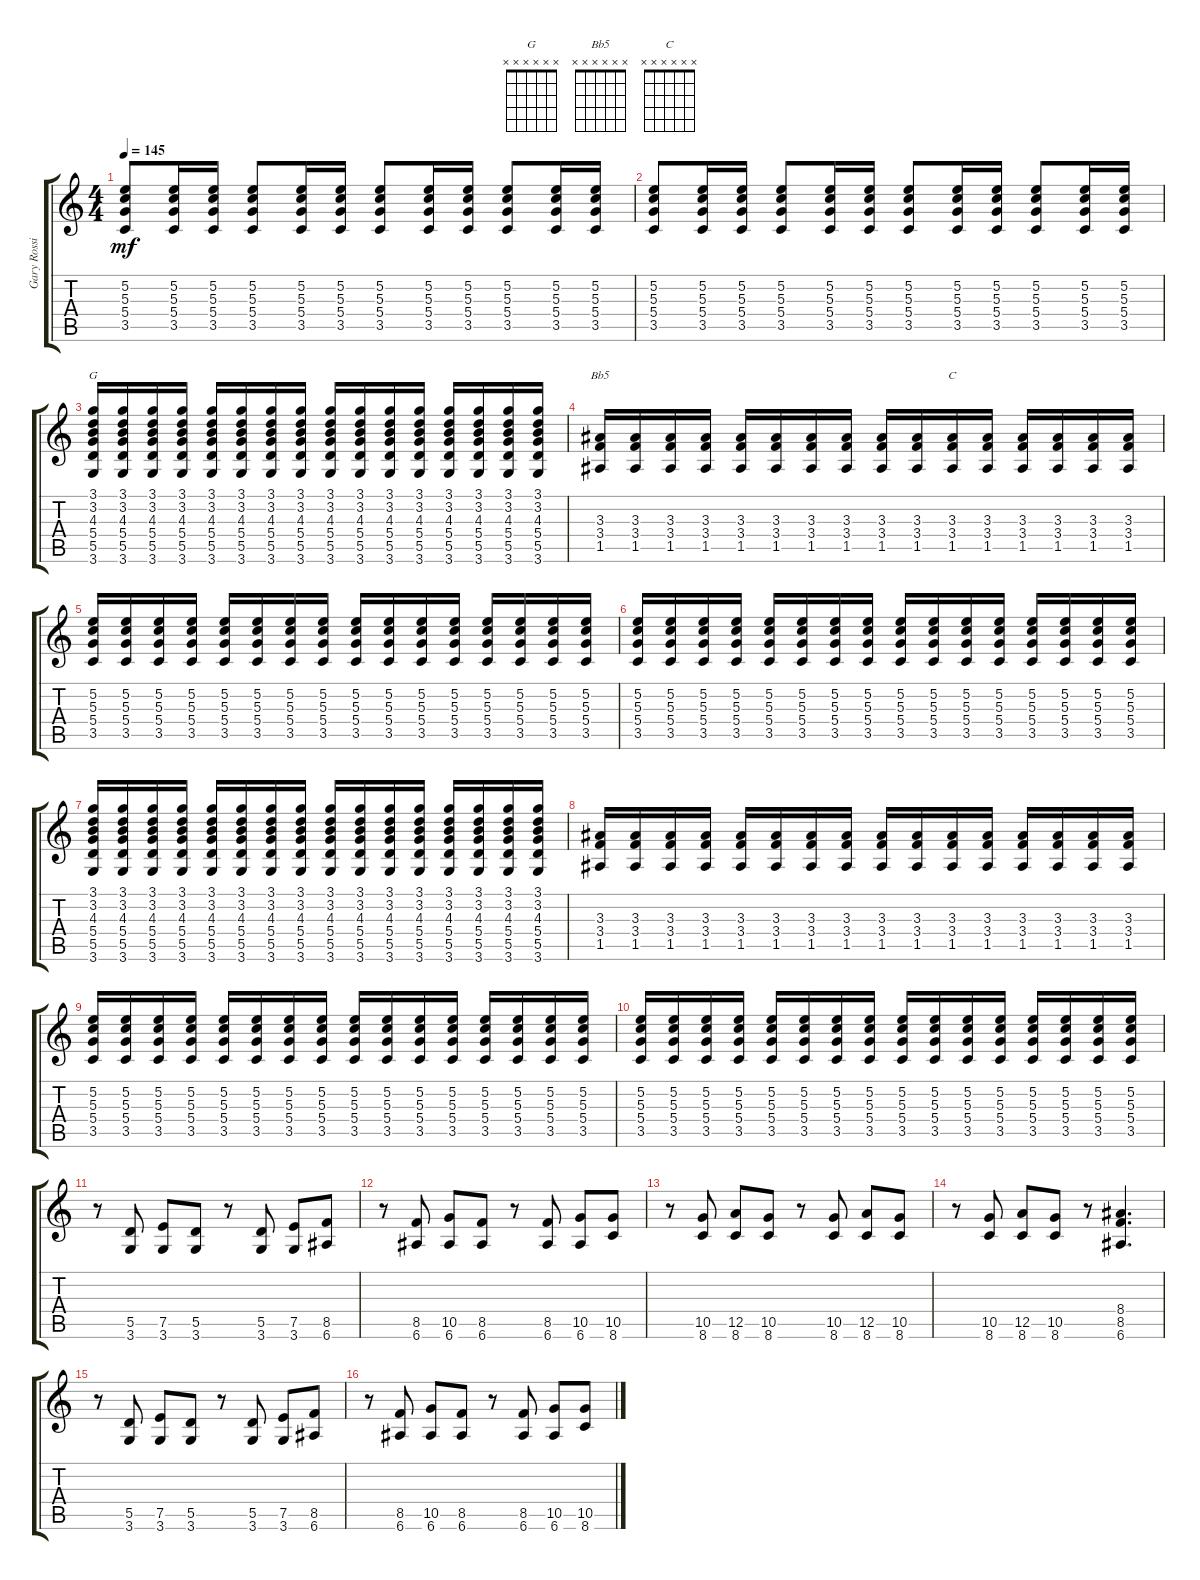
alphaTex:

\track ("Gary Rossington (Slide/Rythm Guitar)" "Gary Rossi") {instrument overdrivenguitar}
\staff {score tabs}
\tuning (E4 B3 G3 D3 A2 E2) {hide}
\chord ("G" x x x x x x)
\chord ("Bb5" x x x x x x)
\chord ("C" x x x x x x)
\ts (4 4)
\tempo 145
\clef g2
\ks c
(5.2 5.3 5.4 3.5).8{dy mf} (5.2 5.3 5.4 3.5).16 (5.2 5.3 5.4 3.5).16 (5.2 5.3 5.4 3.5).8 (5.2 5.3 5.4 3.5).16 (5.2 5.3 5.4 3.5).16 (5.2 5.3 5.4 3.5).8 (5.2 5.3 5.4 3.5).16 (5.2 5.3 5.4 3.5).16 (5.2 5.3 5.4 3.5).8 (5.2 5.3 5.4 3.5).16 (5.2 5.3 5.4 3.5).16 |
(5.2 5.3 5.4 3.5).8 (5.2 5.3 5.4 3.5).16 (5.2 5.3 5.4 3.5).16 (5.2 5.3 5.4 3.5).8 (5.2 5.3 5.4 3.5).16 (5.2 5.3 5.4 3.5).16 (5.2 5.3 5.4 3.5).8 (5.2 5.3 5.4 3.5).16 (5.2 5.3 5.4 3.5).16 (5.2 5.3 5.4 3.5).8 (5.2 5.3 5.4 3.5).16 (5.2 5.3 5.4 3.5).16 |
(3.1 3.2 4.3 5.4 5.5 3.6).16{ch "G"} (3.1 3.2 4.3 5.4 5.5 3.6).16 (3.1 3.2 4.3 5.4 5.5 3.6).16 (3.1 3.2 4.3 5.4 5.5 3.6).16 (3.1 3.2 4.3 5.4 5.5 3.6).16 (3.1 3.2 4.3 5.4 5.5 3.6).16 (3.1 3.2 4.3 5.4 5.5 3.6).16 (3.1 3.2 4.3 5.4 5.5 3.6).16 (3.1 3.2 4.3 5.4 5.5 3.6).16 (3.1 3.2 4.3 5.4 5.5 3.6).16 (3.1 3.2 4.3 5.4 5.5 3.6).16 (3.1 3.2 4.3 5.4 5.5 3.6).16 (3.1 3.2 4.3 5.4 5.5 3.6).16 (3.1 3.2 4.3 5.4 5.5 3.6).16 (3.1 3.2 4.3 5.4 5.5 3.6).16 (3.1 3.2 4.3 5.4 5.5 3.6).16 |
(3.3 3.4 1.5).16{ch "Bb5"} (3.3 3.4 1.5).16 (3.3 3.4 1.5).16 (3.3 3.4 1.5).16 (3.3 3.4 1.5).16 (3.3 3.4 1.5).16 (3.3 3.4 1.5).16 (3.3 3.4 1.5).16 (3.3 3.4 1.5).16 (3.3 3.4 1.5).16 (3.3 3.4 1.5).16{ch "C"} (3.3 3.4 1.5).16 (3.3 3.4 1.5).16 (3.3 3.4 1.5).16 (3.3 3.4 1.5).16 (3.3 3.4 1.5).16 |
(5.2 5.3 5.4 3.5).16 (5.2 5.3 5.4 3.5).16 (5.2 5.3 5.4 3.5).16 (5.2 5.3 5.4 3.5).16 (5.2 5.3 5.4 3.5).16 (5.2 5.3 5.4 3.5).16 (5.2 5.3 5.4 3.5).16 (5.2 5.3 5.4 3.5).16 (5.2 5.3 5.4 3.5).16 (5.2 5.3 5.4 3.5).16 (5.2 5.3 5.4 3.5).16 (5.2 5.3 5.4 3.5).16 (5.2 5.3 5.4 3.5).16 (5.2 5.3 5.4 3.5).16 (5.2 5.3 5.4 3.5).16 (5.2 5.3 5.4 3.5).16 |
(5.2 5.3 5.4 3.5).16 (5.2 5.3 5.4 3.5).16 (5.2 5.3 5.4 3.5).16 (5.2 5.3 5.4 3.5).16 (5.2 5.3 5.4 3.5).16 (5.2 5.3 5.4 3.5).16 (5.2 5.3 5.4 3.5).16 (5.2 5.3 5.4 3.5).16 (5.2 5.3 5.4 3.5).16 (5.2 5.3 5.4 3.5).16 (5.2 5.3 5.4 3.5).16 (5.2 5.3 5.4 3.5).16 (5.2 5.3 5.4 3.5).16 (5.2 5.3 5.4 3.5).16 (5.2 5.3 5.4 3.5).16 (5.2 5.3 5.4 3.5).16 |
(3.1 3.2 4.3 5.4 5.5 3.6).16 (3.1 3.2 4.3 5.4 5.5 3.6).16 (3.1 3.2 4.3 5.4 5.5 3.6).16 (3.1 3.2 4.3 5.4 5.5 3.6).16 (3.1 3.2 4.3 5.4 5.5 3.6).16 (3.1 3.2 4.3 5.4 5.5 3.6).16 (3.1 3.2 4.3 5.4 5.5 3.6).16 (3.1 3.2 4.3 5.4 5.5 3.6).16 (3.1 3.2 4.3 5.4 5.5 3.6).16 (3.1 3.2 4.3 5.4 5.5 3.6).16 (3.1 3.2 4.3 5.4 5.5 3.6).16 (3.1 3.2 4.3 5.4 5.5 3.6).16 (3.1 3.2 4.3 5.4 5.5 3.6).16 (3.1 3.2 4.3 5.4 5.5 3.6).16 (3.1 3.2 4.3 5.4 5.5 3.6).16 (3.1 3.2 4.3 5.4 5.5 3.6).16 |
(3.3 3.4 1.5).16 (3.3 3.4 1.5).16 (3.3 3.4 1.5).16 (3.3 3.4 1.5).16 (3.3 3.4 1.5).16 (3.3 3.4 1.5).16 (3.3 3.4 1.5).16 (3.3 3.4 1.5).16 (3.3 3.4 1.5).16 (3.3 3.4 1.5).16 (3.3 3.4 1.5).16 (3.3 3.4 1.5).16 (3.3 3.4 1.5).16 (3.3 3.4 1.5).16 (3.3 3.4 1.5).16 (3.3 3.4 1.5).16 |
(5.2 5.3 5.4 3.5).16 (5.2 5.3 5.4 3.5).16 (5.2 5.3 5.4 3.5).16 (5.2 5.3 5.4 3.5).16 (5.2 5.3 5.4 3.5).16 (5.2 5.3 5.4 3.5).16 (5.2 5.3 5.4 3.5).16 (5.2 5.3 5.4 3.5).16 (5.2 5.3 5.4 3.5).16 (5.2 5.3 5.4 3.5).16 (5.2 5.3 5.4 3.5).16 (5.2 5.3 5.4 3.5).16 (5.2 5.3 5.4 3.5).16 (5.2 5.3 5.4 3.5).16 (5.2 5.3 5.4 3.5).16 (5.2 5.3 5.4 3.5).16 |
(5.2 5.3 5.4 3.5).16 (5.2 5.3 5.4 3.5).16 (5.2 5.3 5.4 3.5).16 (5.2 5.3 5.4 3.5).16 (5.2 5.3 5.4 3.5).16 (5.2 5.3 5.4 3.5).16 (5.2 5.3 5.4 3.5).16 (5.2 5.3 5.4 3.5).16 (5.2 5.3 5.4 3.5).16 (5.2 5.3 5.4 3.5).16 (5.2 5.3 5.4 3.5).16 (5.2 5.3 5.4 3.5).16 (5.2 5.3 5.4 3.5).16 (5.2 5.3 5.4 3.5).16 (5.2 5.3 5.4 3.5).16 (5.2 5.3 5.4 3.5).16 |
r.8 (5.5 3.6).8 (7.5 3.6).8 (5.5 3.6).8 r.8 (5.5 3.6).8 (7.5 3.6).8 (8.5 6.6).8 |
r.8 (8.5 6.6).8 (10.5 6.6).8 (8.5 6.6).8 r.8 (8.5 6.6).8 (10.5 6.6).8 (10.5 8.6).8 |
r.8 (10.5 8.6).8 (12.5 8.6).8 (10.5 8.6).8 r.8 (10.5 8.6).8 (12.5 8.6).8 (10.5 8.6).8 |
r.8 (10.5 8.6).8 (12.5 8.6).8 (10.5 8.6).8 r.8 (8.4 8.5 6.6).4{d} |
r.8 (5.5 3.6).8 (7.5 3.6).8 (5.5 3.6).8 r.8 (5.5 3.6).8 (7.5 3.6).8 (8.5 6.6).8 |
r.8 (8.5 6.6).8 (10.5 6.6).8 (8.5 6.6).8 r.8 (8.5 6.6).8 (10.5 6.6).8 (10.5 8.6).8
